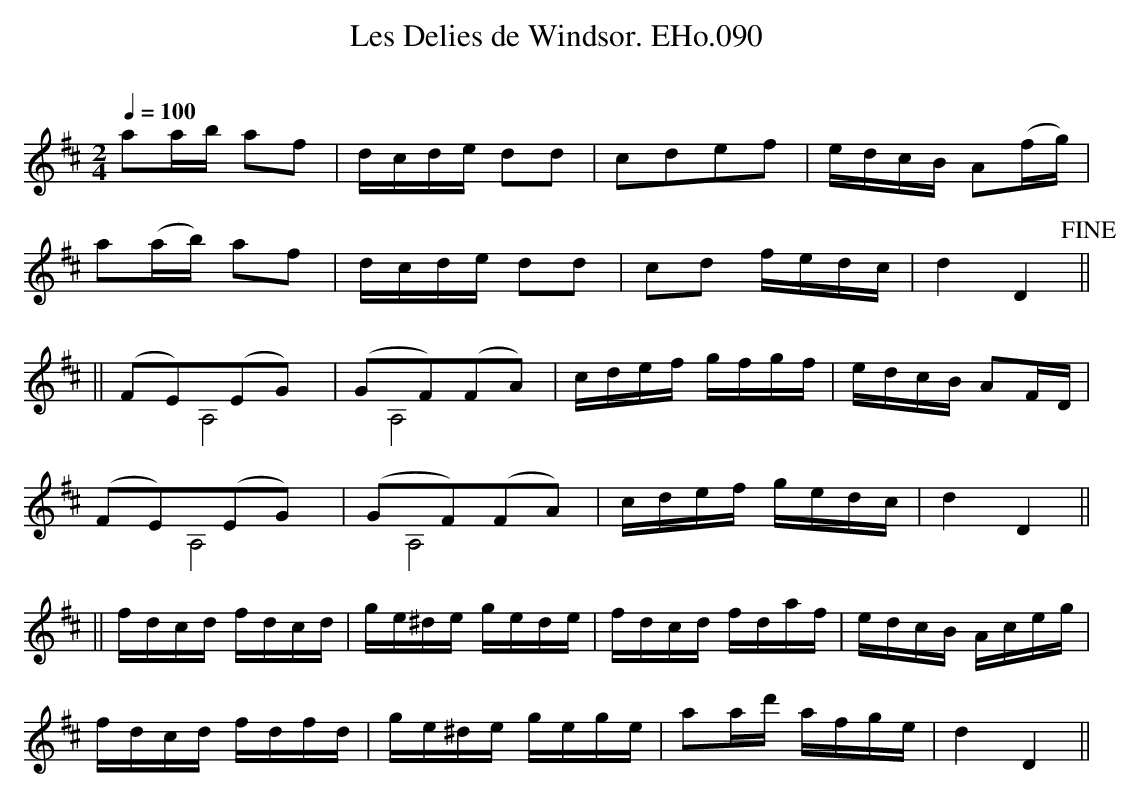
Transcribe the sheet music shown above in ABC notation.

X:1
T:Les Delies de Windsor. EHo.090
M:2/4
L:1/8
Q:1/4=100
O:
K:D
aa/b/ af | d/c/d/e/ dd | cdef | e/d/c/B/ A(f/g/) |
a(a/b/) af | d/c/d/e/ dd | cd f/e/d/c/ | d2D2 !fine! ||
|| (FE)(EG) & x3/2 A,4 |  (GF)(FA)  & x/ A,4  | c/d/e/f/ g/f/g/f/ | e/d/c/B/ AF/D/ |
(FE)(EG) & x3/2 A,4 |  (GF)(FA) & x/ A,4  | c/d/e/f/ g/e/d/c/ | d2D2 ||
|| f/d/c/d/ f/d/c/d/ | g/e/^d/e/ g/e/d/e/ | f/d/c/d/ f/d/a/f/ | e/d/c/B/ A/c/e/g/ |
f/d/c/d/ f/d/f/d/ | g/e/^d/e/ g/e/g/e/ | aa/d'/ a/f/g/e/ | d2D2 ||
